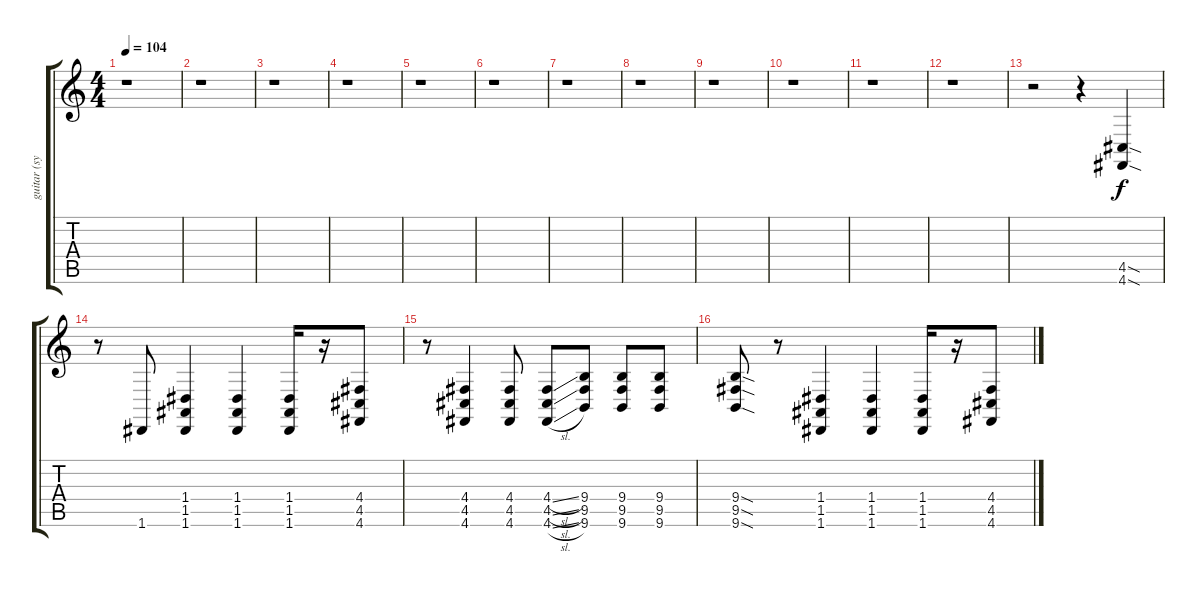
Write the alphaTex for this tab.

\track ("guitar (synth. distortion effect)" "guitar (sy") {instrument lead2sawtooth}
\staff {score tabs}
\tuning (E4 B3 G3 D3 A2 D2) {hide}
\ts (4 4)
\tempo 104
\clef g2
\ks c
r.1{dy f} |
r.1 |
r.1 |
r.1 |
r.1 |
r.1 |
r.1 |
r.1 |
r.1 |
r.1 |
r.1 |
r.1 |
r.2 r.4 (4.5{sod} 4.6{sod}).4 |
r.8 1.6.8 (1.4 1.5 1.6).4 (1.4 1.5 1.6).4 (1.4 1.5 1.6).16 r.16 (4.4 4.5 4.6).8 |
r.8 (4.4 4.5 4.6).4 (4.4 4.5 4.6).8 (4.4{sl} 4.5{sl} 4.6{sl}).8 (9.4 9.5 9.6).8 (9.4 9.5 9.6).8 (9.4 9.5 9.6).8 |
(9.4{sod} 9.5{sod} 9.6{sod}).8 r.8 (1.4 1.5 1.6).4 (1.4 1.5 1.6).4 (1.4 1.5 1.6).16 r.16 (4.4 4.5 4.6).8
